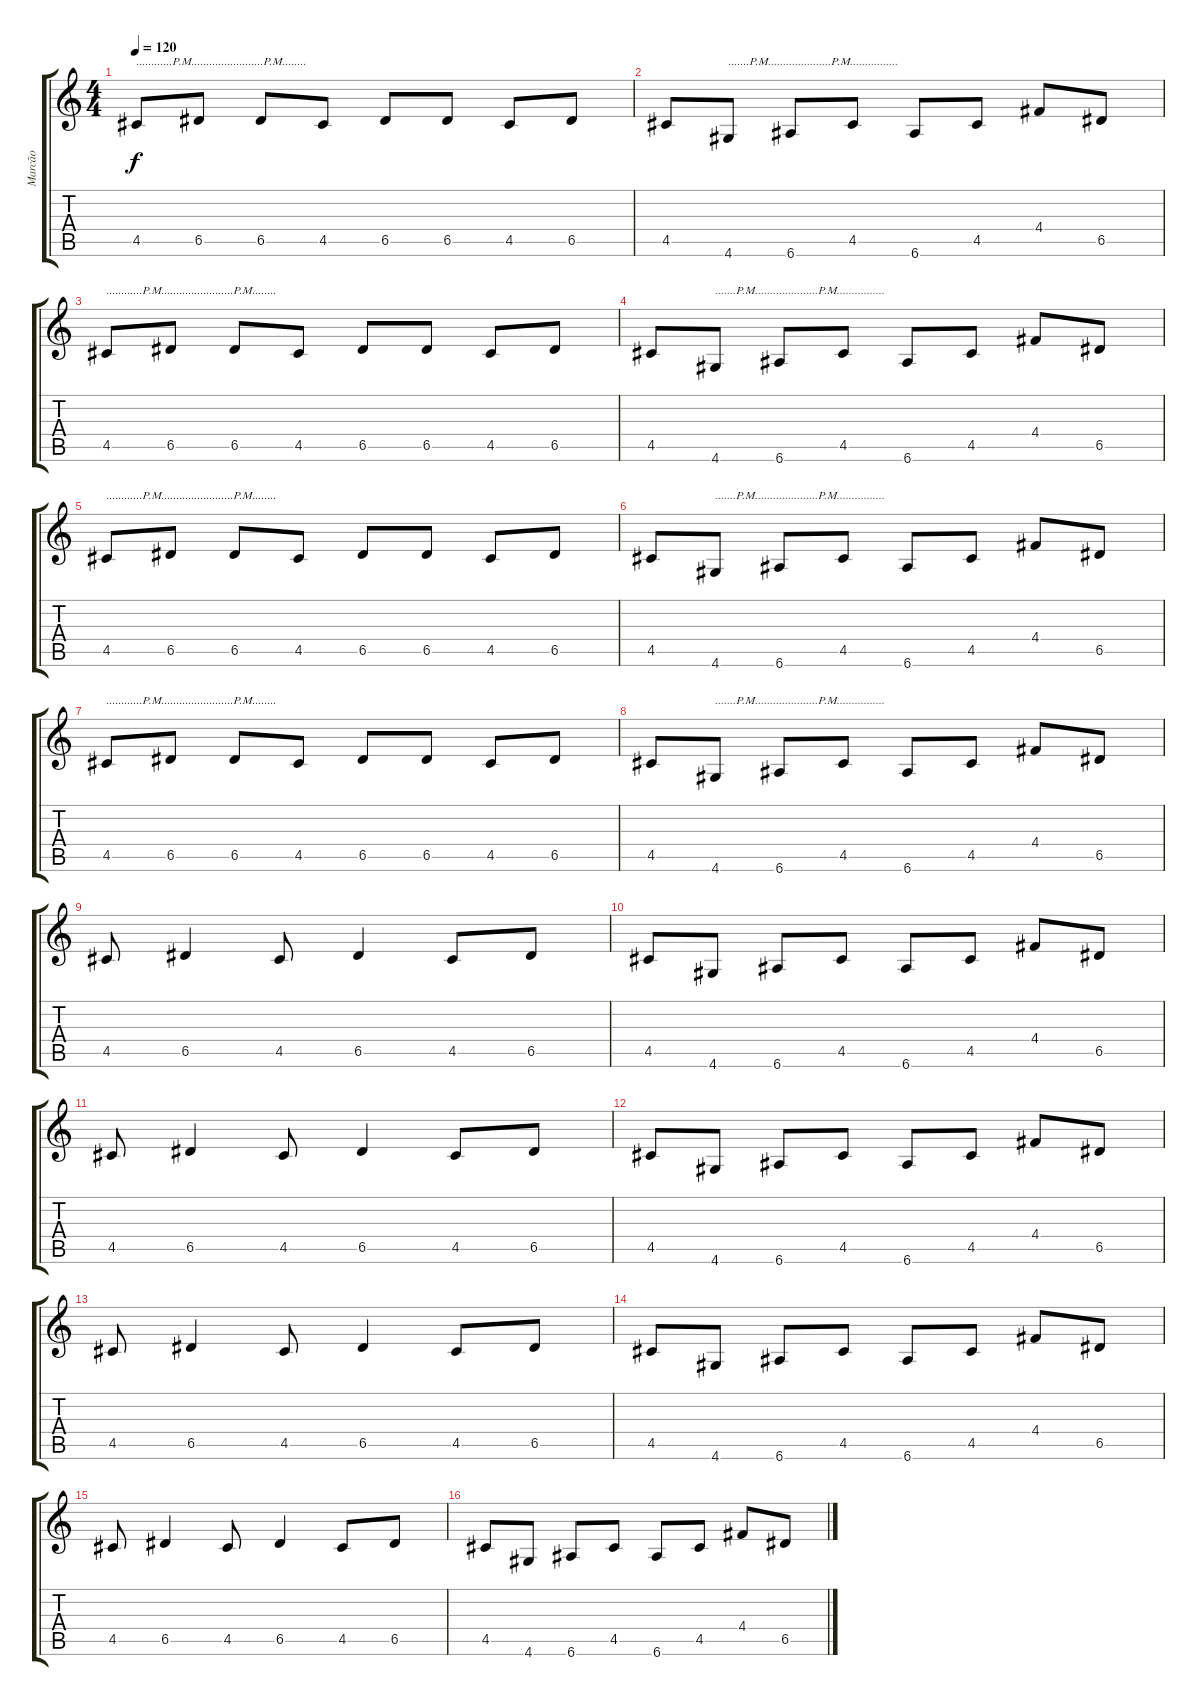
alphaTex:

\track ("Marcão" "Marcão") {instrument overdrivenguitar}
\staff {score tabs}
\tuning (E4 B3 G3 D3 A2 E2) {hide}
\ts (4 4)
\tempo 120
\clef g2
\ks c
4.5.8{txt "............P.M........................P.M........" dy f instrument overdrivenguitar} 6.5.8 6.5.8 4.5.8 6.5.8 6.5.8 4.5.8 6.5.8 |
4.5.8 4.6.8{txt ".......P.M.....................P.M................"} 6.6.8 4.5.8 6.6.8 4.5.8 4.4.8 6.5.8 |
4.5.8{txt "............P.M........................P.M........"} 6.5.8 6.5.8 4.5.8 6.5.8 6.5.8 4.5.8 6.5.8 |
4.5.8 4.6.8{txt ".......P.M.....................P.M................"} 6.6.8 4.5.8 6.6.8 4.5.8 4.4.8 6.5.8 |
4.5.8{txt "............P.M........................P.M........"} 6.5.8 6.5.8 4.5.8 6.5.8 6.5.8 4.5.8 6.5.8 |
4.5.8 4.6.8{txt ".......P.M.....................P.M................"} 6.6.8 4.5.8 6.6.8 4.5.8 4.4.8 6.5.8 |
4.5.8{txt "............P.M........................P.M........"} 6.5.8 6.5.8 4.5.8 6.5.8 6.5.8 4.5.8 6.5.8 |
4.5.8 4.6.8{txt ".......P.M.....................P.M................"} 6.6.8 4.5.8 6.6.8 4.5.8 4.4.8 6.5.8 |
4.5.8 6.5.4 4.5.8 6.5.4 4.5.8 6.5.8 |
4.5.8 4.6.8 6.6.8 4.5.8 6.6.8 4.5.8 4.4.8 6.5.8 |
4.5.8 6.5.4 4.5.8 6.5.4 4.5.8 6.5.8 |
4.5.8 4.6.8 6.6.8 4.5.8 6.6.8 4.5.8 4.4.8 6.5.8 |
4.5.8 6.5.4 4.5.8 6.5.4 4.5.8 6.5.8 |
4.5.8 4.6.8 6.6.8 4.5.8 6.6.8 4.5.8 4.4.8 6.5.8 |
4.5.8 6.5.4 4.5.8 6.5.4 4.5.8 6.5.8 |
4.5.8 4.6.8 6.6.8 4.5.8 6.6.8 4.5.8 4.4.8 6.5.8
